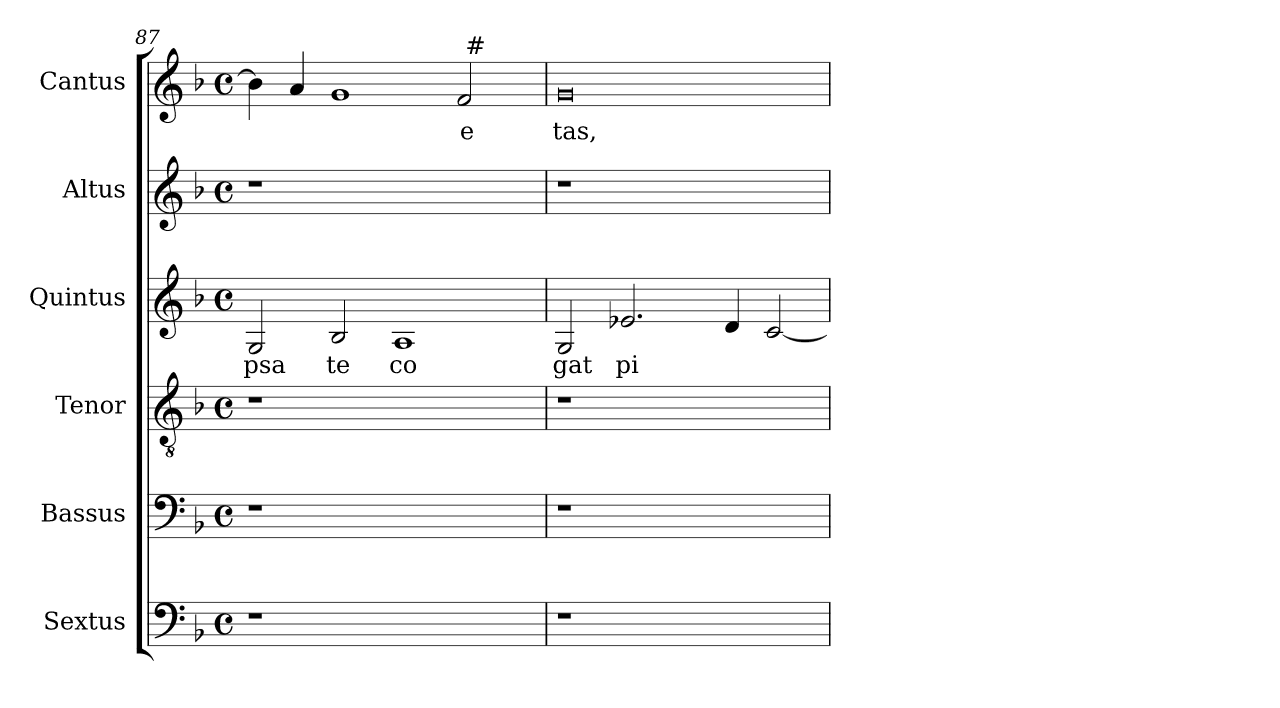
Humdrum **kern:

**kern	**kern	**kern	**kern	**text	**kern	**kern	**text
*part6	*part5	*part4	*part3	*part3	*part2	*part1	*part1
*staff6	*staff5	*staff4	*staff3	*staff3	*staff2	*staff1	*staff1
*I"Sextus	*I"Bassus	*I"Tenor	*I"Quintus	*	*I"Altus	*I"Cantus	*
*I'Sextus	*I'Bassus	*I'Tenor	*I'Quintus	*	*I'Altus	*I'Cantus	*
*clefF4	*clefF4	*clefGv2	*clefG2	*	*clefG2	*clefG2	*
*k[b-]	*k[b-]	*k[b-]	*k[b-]	*	*k[b-]	*k[b-]	*
*F:	*F:	*F:	*F:	*	*F:	*F:	*
*M4/4	*M4/4	*M4/4	*M4/4	*	*M4/4	*M4/4	*
*met(c)	*met(c)	*met(c)	*met(c)	*	*met(c)	*met(c)	*
=87	=87	=87	=87	=87	=87	=87	=87
!	!	!	!	!LO:LY:b:cj	!	!	!
*	*	*	*	*	*	*^	*
1r	1r	1r	2G/	psa	1r	4b-\]	1ryy	.
.	.	.	.	.	.	4a/	.	.
!	!	!	!	!LO:LY:b:cj	!	!	!	!
.	.	.	2B-/	te	.	1g	.	.
!	!	!	!	!LO:LY:b:cj	!	!	!	!
1ryy	1ryy	1ryy	1A	co	1ryy	.	2ryy	.
!	!	!	!	!	!	!	!	!LO:LY:b:cj
.	.	.	.	.	.	2f/	64ryy	e
!	!	!	!	!	!	!	!LO:TX:a:t=#	!
.	.	.	.	.	.	.	4ryy	.
.	.	.	.	.	.	.	8...ryy	.
=88	=88	=88	=88	=88	=88	=88	=88	=88
!	!	!	!	!LO:LY:b:cj	!	!	!	!LO:LY:b:cj
*	*	*	*	*	*	*v	*v	*
1r	1r	1r	2G/	gat	1r	0g	tas,
!	!	!	!	!LO:LY:b:cj	!	!	!
.	.	.	2.e-X/	pi	.	.	.
1ryy	1ryy	1ryy	.	.	1ryy	.	.
.	.	.	4d/	.	.	.	.
.	.	.	[<2c/	.	.	.	.
=	=	=	=	=	=	=	=
*-	*-	*-	*-	*-	*-	*-	*-
